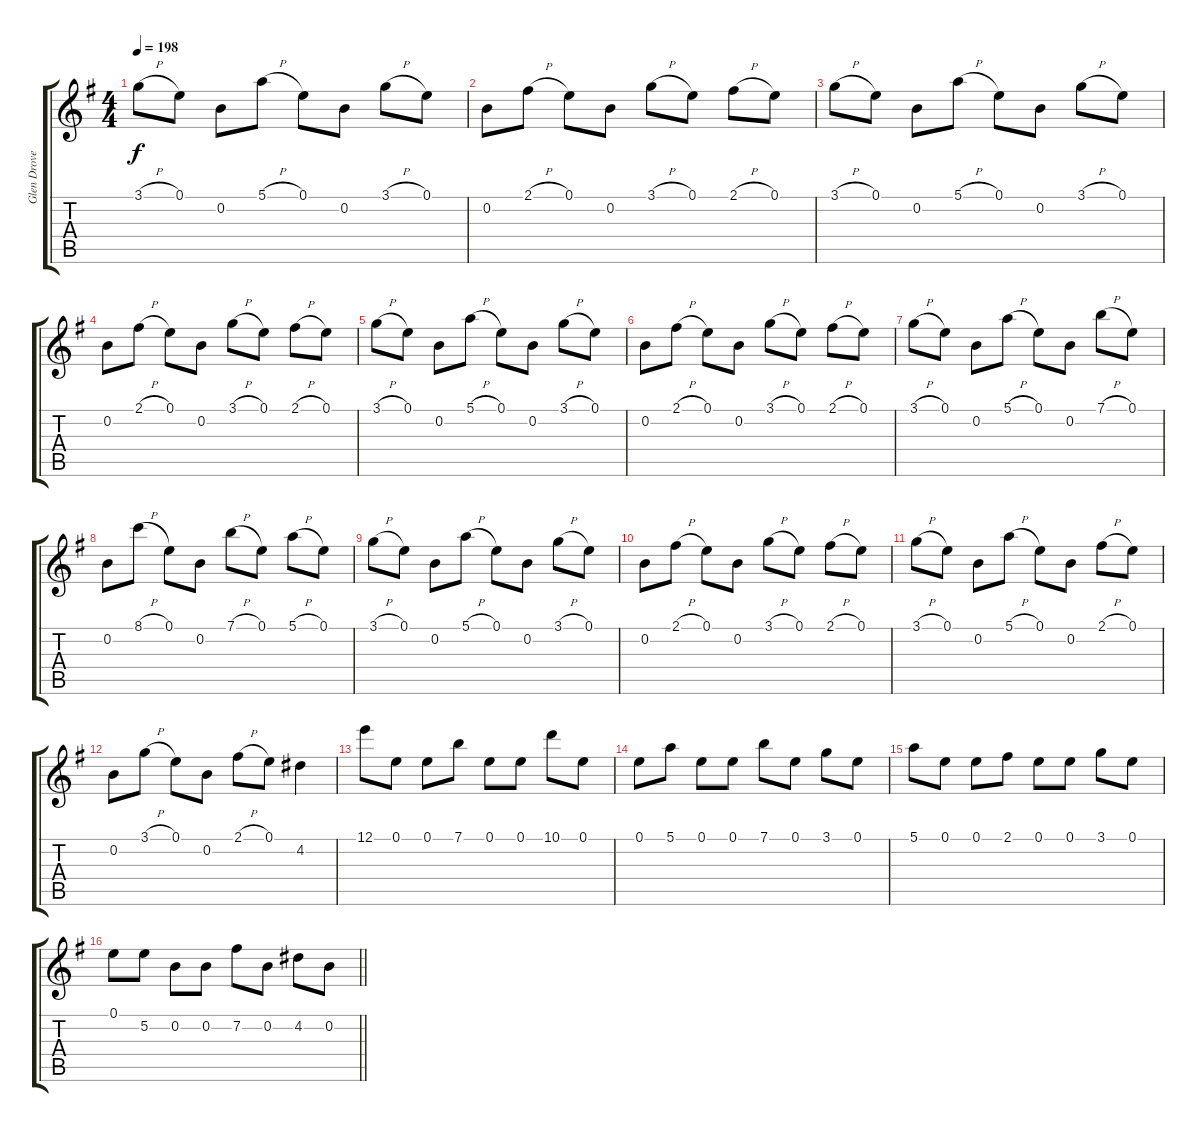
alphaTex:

\track ("Glen Drover" "Glen Drove") {instrument overdrivenguitar}
\staff {score tabs}
\tuning (E4 B3 G3 D3 A2 E2) {hide}
\ts (4 4)
\tempo 198
\clef g2
\ks g
3.1{h}.8{dy f} 0.1.8 0.2.8 5.1{h}.8 0.1.8 0.2.8 3.1{h}.8 0.1.8 |
0.2.8 2.1{h}.8 0.1.8 0.2.8 3.1{h}.8 0.1.8 2.1{h}.8 0.1.8 |
3.1{h}.8 0.1.8 0.2.8 5.1{h}.8 0.1.8 0.2.8 3.1{h}.8 0.1.8 |
0.2.8 2.1{h}.8 0.1.8 0.2.8 3.1{h}.8 0.1.8 2.1{h}.8 0.1.8 |
3.1{h}.8 0.1.8 0.2.8 5.1{h}.8 0.1.8 0.2.8 3.1{h}.8 0.1.8 |
0.2.8 2.1{h}.8 0.1.8 0.2.8 3.1{h}.8 0.1.8 2.1{h}.8 0.1.8 |
3.1{h}.8 0.1.8 0.2.8 5.1{h}.8 0.1.8 0.2.8 7.1{h}.8 0.1.8 |
0.2.8 8.1{h}.8 0.1.8 0.2.8 7.1{h}.8 0.1.8 5.1{h}.8 0.1.8 |
3.1{h}.8 0.1.8 0.2.8 5.1{h}.8 0.1.8 0.2.8 3.1{h}.8 0.1.8 |
0.2.8 2.1{h}.8 0.1.8 0.2.8 3.1{h}.8 0.1.8 2.1{h}.8 0.1.8 |
3.1{h}.8 0.1.8 0.2.8 5.1{h}.8 0.1.8 0.2.8 2.1{h}.8 0.1.8 |
0.2.8 3.1{h}.8 0.1.8 0.2.8 2.1{h}.8 0.1.8 4.2.4 |
12.1.8 0.1.8 0.1.8 7.1.8 0.1.8 0.1.8 10.1.8 0.1.8 |
0.1.8 5.1.8 0.1.8 0.1.8 7.1.8 0.1.8 3.1.8 0.1.8 |
5.1.8 0.1.8 0.1.8 2.1.8 0.1.8 0.1.8 3.1.8 0.1.8 |
\barLineRight lightlight
0.1.8 5.2.8 0.2.8 0.2.8 7.2.8 0.2.8 4.2.8 0.2.8
